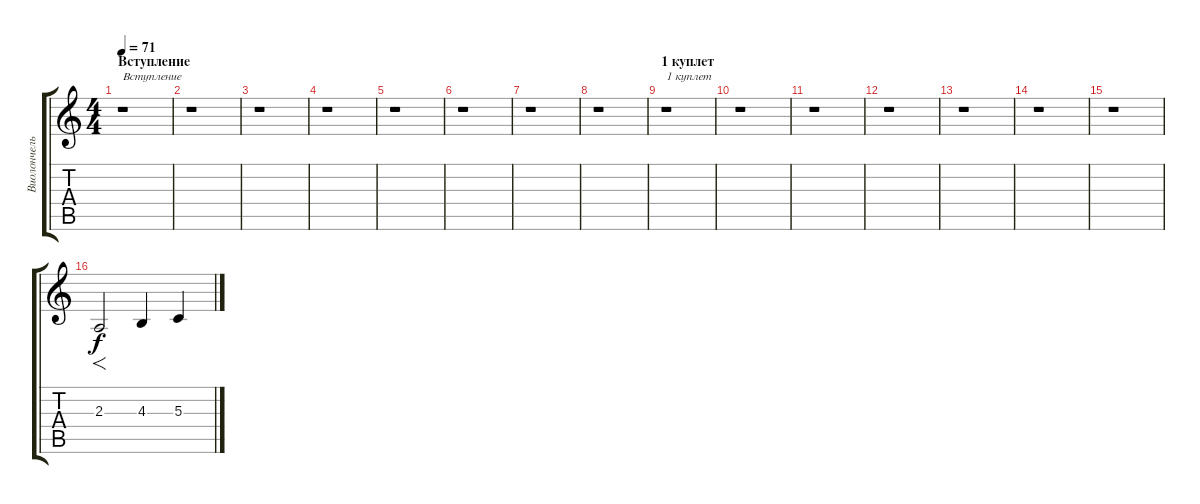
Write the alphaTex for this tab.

\track ("Виолончель" "Виолончель") {instrument viola}
\staff {score tabs}
\tuning (E4 B3 G3 D3 A2 E2) {hide}
\ts (4 4)
\section ("" "Вступление")
\tempo 71
\clef g2
\ks c
r.1{txt "Вступление" dy f instrument viola} |
r.1 |
r.1 |
r.1 |
r.1 |
r.1 |
r.1 |
r.1 |
\section ("" "1 куплет")
r.1{txt "1 куплет"} |
r.1 |
r.1 |
r.1 |
r.1 |
r.1 |
r.1 |
2.3.2{f} 4.3.4 5.3.4
